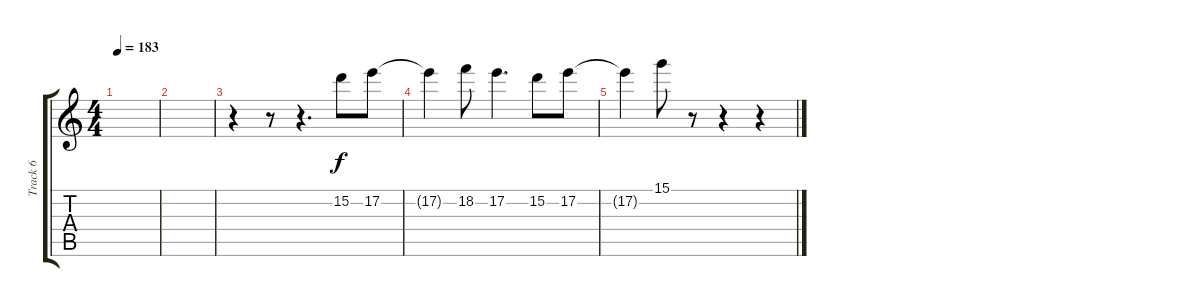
\track ("Track 6" "Track 6") {instrument overdrivenguitar}
\staff {score tabs}
\tuning (E4 B3 G3 D3 A2 E2) {hide}
\ts (4 4)
\tempo 183
\clef g2
\ks c
|
|
r.4 r.8 r.4{d} 15.2.8 17.2.8 |
17.2{t}.4 18.2.8 17.2.4{d} 15.2.8 17.2.8 |
17.2{t}.4 15.1.8 r.8 r.4 r.4
